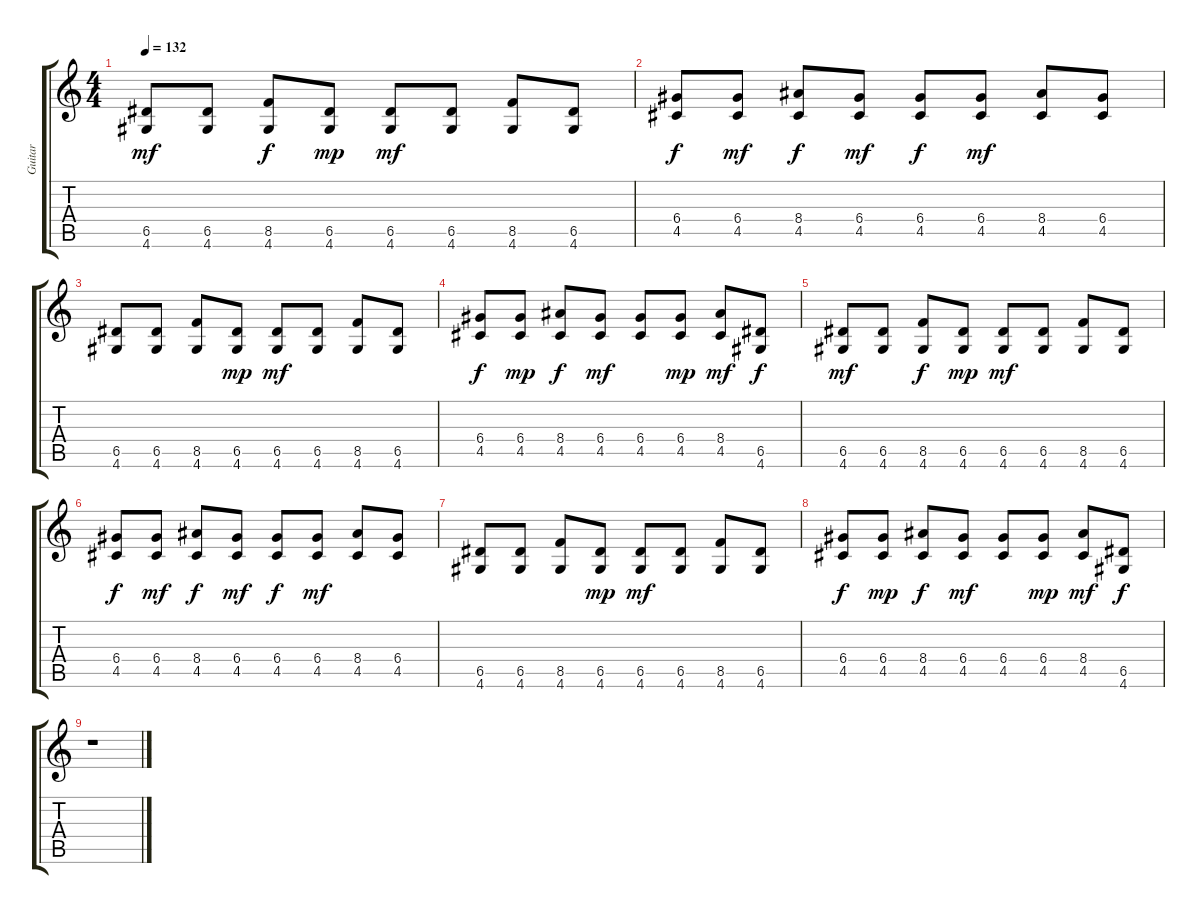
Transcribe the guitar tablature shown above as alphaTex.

\track ("Guitar" "Guitar") {instrument electricguitarclean}
\staff {score tabs}
\tuning (E4 B3 G3 D3 A2 E2) {hide}
\ts (4 4)
\tempo 132
\clef g2
\ks c
(6.5 4.6).8{dy mf} (6.5 4.6).8 (8.5 4.6).8{dy f} (6.5 4.6).8{dy mp} (6.5 4.6).8{dy mf} (6.5 4.6).8 (8.5 4.6).8 (6.5 4.6).8 |
(6.4 4.5).8{dy f} (6.4 4.5).8{dy mf volume 12} (8.4 4.5).8{dy f} (6.4 4.5).8{dy mf} (6.4 4.5).8{dy f} (6.4 4.5).8{dy mf} (8.4 4.5).8{volume 11} (6.4 4.5).8 |
(6.5 4.6).8 (6.5 4.6).8 (8.5 4.6).8 (6.5 4.6).8{dy mp volume 10} (6.5 4.6).8{dy mf} (6.5 4.6).8 (8.5 4.6).8 (6.5 4.6).8 |
(6.4 4.5).8{dy f} (6.4 4.5).8{dy mp volume 9} (8.4 4.5).8{dy f} (6.4 4.5).8{dy mf} (6.4 4.5).8 (6.4 4.5).8{dy mp} (8.4 4.5).8{dy mf volume 8} (6.5 4.6).8{dy f} |
(6.5 4.6).8{dy mf} (6.5 4.6).8 (8.5 4.6).8{dy f} (6.5 4.6).8{dy mp} (6.5 4.6).8{dy mf volume 7} (6.5 4.6).8 (8.5 4.6).8 (6.5 4.6).8 |
(6.4 4.5).8{dy f volume 6} (6.4 4.5).8{dy mf} (8.4 4.5).8{dy f} (6.4 4.5).8{dy mf} (6.4 4.5).8{dy f} (6.4 4.5).8{dy mf} (8.4 4.5).8 (6.4 4.5).8{volume 5} |
(6.5 4.6).8 (6.5 4.6).8 (8.5 4.6).8 (6.5 4.6).8{dy mp volume 4} (6.5 4.6).8{dy mf} (6.5 4.6).8 (8.5 4.6).8 (6.5 4.6).8 |
(6.4 4.5).8{dy f} (6.4 4.5).8{dy mp volume 3} (8.4 4.5).8{dy f} (6.4 4.5).8{dy mf} (6.4 4.5).8 (6.4 4.5).8{dy mp} (8.4 4.5).8{dy mf volume 2} (6.5 4.6).8{dy f} |
r.1
